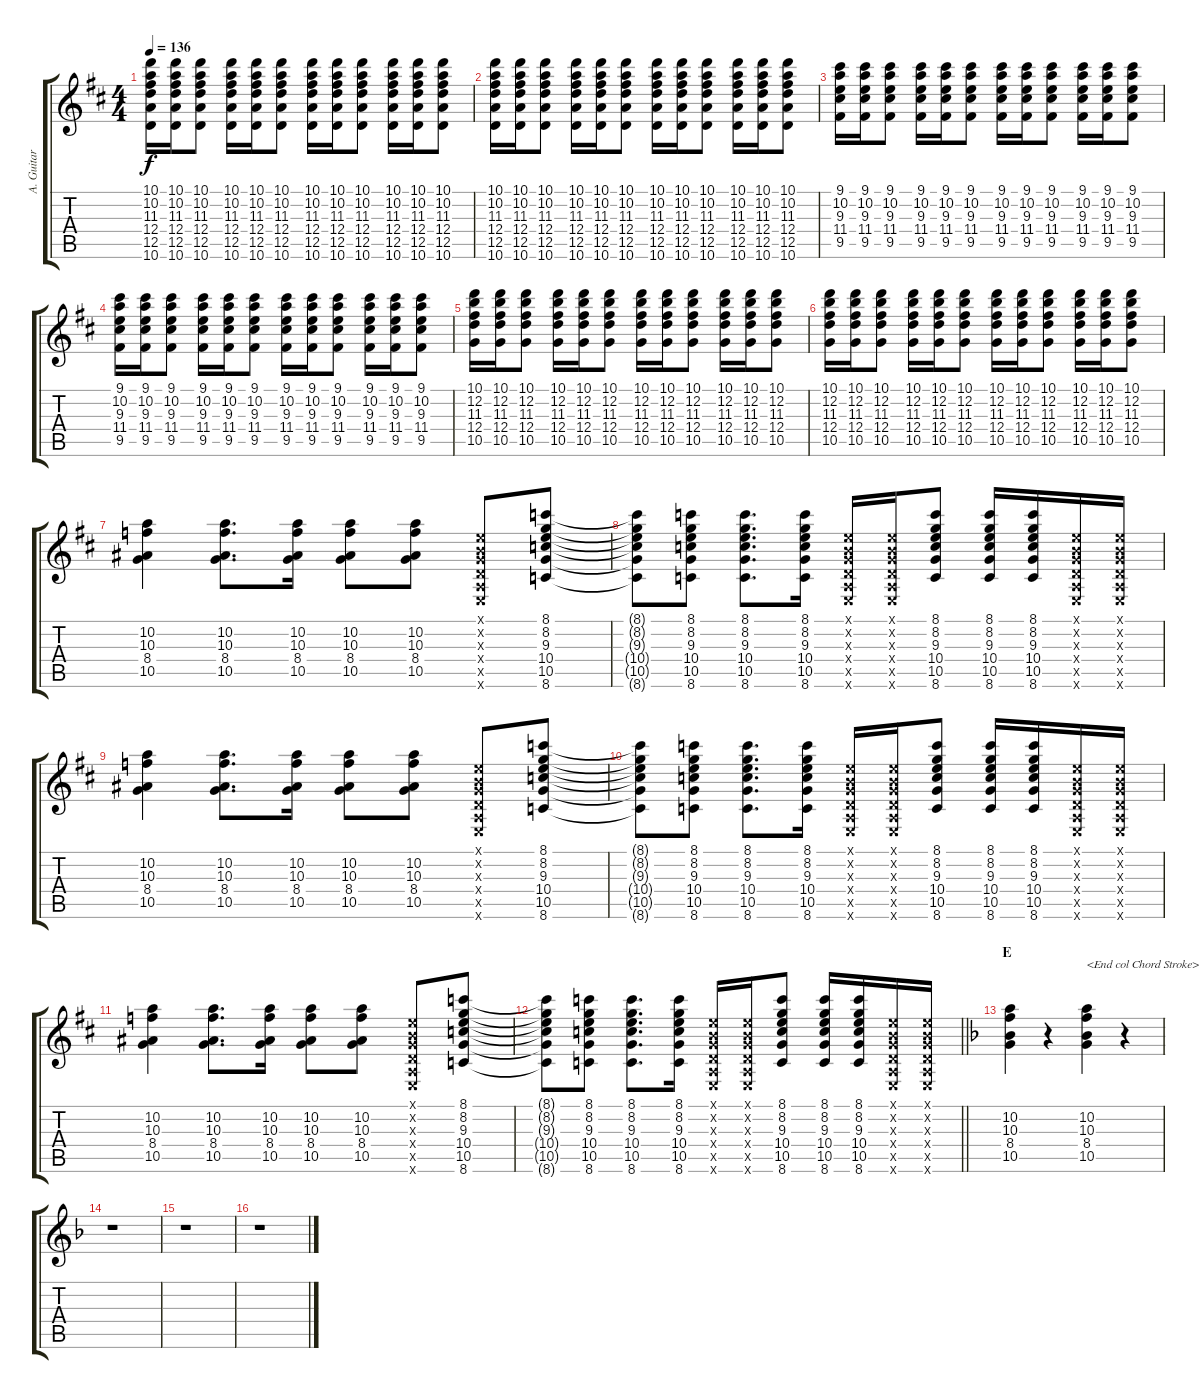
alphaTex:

\track ("A. Guitar" "A. Guitar") {instrument acousticguitarsteel}
\staff {score tabs}
\tuning (E4 B3 G3 D3 A2 E2) {hide}
\ts (4 4)
\tempo 136
\clef g2
\ks d
(10.1 10.2 11.3 12.4 12.5 10.6).16{dy f} (10.1 10.2 11.3 12.4 12.5 10.6).16 (10.1 10.2 11.3 12.4 12.5 10.6).8 (10.1 10.2 11.3 12.4 12.5 10.6).16 (10.1 10.2 11.3 12.4 12.5 10.6).16 (10.1 10.2 11.3 12.4 12.5 10.6).8 (10.1 10.2 11.3 12.4 12.5 10.6).16 (10.1 10.2 11.3 12.4 12.5 10.6).16 (10.1 10.2 11.3 12.4 12.5 10.6).8 (10.1 10.2 11.3 12.4 12.5 10.6).16 (10.1 10.2 11.3 12.4 12.5 10.6).16 (10.1 10.2 11.3 12.4 12.5 10.6).8 |
(10.1 10.2 11.3 12.4 12.5 10.6).16 (10.1 10.2 11.3 12.4 12.5 10.6).16 (10.1 10.2 11.3 12.4 12.5 10.6).8 (10.1 10.2 11.3 12.4 12.5 10.6).16 (10.1 10.2 11.3 12.4 12.5 10.6).16 (10.1 10.2 11.3 12.4 12.5 10.6).8 (10.1 10.2 11.3 12.4 12.5 10.6).16 (10.1 10.2 11.3 12.4 12.5 10.6).16 (10.1 10.2 11.3 12.4 12.5 10.6).8 (10.1 10.2 11.3 12.4 12.5 10.6).16 (10.1 10.2 11.3 12.4 12.5 10.6).16 (10.1 10.2 11.3 12.4 12.5 10.6).8 |
(9.1 10.2 9.3 11.4 9.5).16 (9.1 10.2 9.3 11.4 9.5).16 (9.1 10.2 9.3 11.4 9.5).8 (9.1 10.2 9.3 11.4 9.5).16 (9.1 10.2 9.3 11.4 9.5).16 (9.1 10.2 9.3 11.4 9.5).8 (9.1 10.2 9.3 11.4 9.5).16 (9.1 10.2 9.3 11.4 9.5).16 (9.1 10.2 9.3 11.4 9.5).8 (9.1 10.2 9.3 11.4 9.5).16 (9.1 10.2 9.3 11.4 9.5).16 (9.1 10.2 9.3 11.4 9.5).8 |
(9.1 10.2 9.3 11.4 9.5).16 (9.1 10.2 9.3 11.4 9.5).16 (9.1 10.2 9.3 11.4 9.5).8 (9.1 10.2 9.3 11.4 9.5).16 (9.1 10.2 9.3 11.4 9.5).16 (9.1 10.2 9.3 11.4 9.5).8 (9.1 10.2 9.3 11.4 9.5).16 (9.1 10.2 9.3 11.4 9.5).16 (9.1 10.2 9.3 11.4 9.5).8 (9.1 10.2 9.3 11.4 9.5).16 (9.1 10.2 9.3 11.4 9.5).16 (9.1 10.2 9.3 11.4 9.5).8 |
(10.1 12.2 11.3 12.4 10.5).16 (10.1 12.2 11.3 12.4 10.5).16 (10.1 12.2 11.3 12.4 10.5).8 (10.1 12.2 11.3 12.4 10.5).16 (10.1 12.2 11.3 12.4 10.5).16 (10.1 12.2 11.3 12.4 10.5).8 (10.1 12.2 11.3 12.4 10.5).16 (10.1 12.2 11.3 12.4 10.5).16 (10.1 12.2 11.3 12.4 10.5).8 (10.1 12.2 11.3 12.4 10.5).16 (10.1 12.2 11.3 12.4 10.5).16 (10.1 12.2 11.3 12.4 10.5).8 |
(10.1 12.2 11.3 12.4 10.5).16 (10.1 12.2 11.3 12.4 10.5).16 (10.1 12.2 11.3 12.4 10.5).8 (10.1 12.2 11.3 12.4 10.5).16 (10.1 12.2 11.3 12.4 10.5).16 (10.1 12.2 11.3 12.4 10.5).8 (10.1 12.2 11.3 12.4 10.5).16 (10.1 12.2 11.3 12.4 10.5).16 (10.1 12.2 11.3 12.4 10.5).8 (10.1 12.2 11.3 12.4 10.5).16 (10.1 12.2 11.3 12.4 10.5).16 (10.1 12.2 11.3 12.4 10.5).8 |
(10.2 10.3 8.4 10.5).4 (10.2 10.3 8.4 10.5).8{d} (10.2 10.3 8.4 10.5).16 (10.2 10.3 8.4 10.5).8 (10.2 10.3 8.4 10.5).8 (0.1{x} 0.2{x} 0.3{x} 0.4{x} 0.5{x} 0.6{x}).8 (8.1 8.2 9.3 10.4 10.5 8.6).8 |
(8.1{t} 8.2{t} 9.3{t} 10.4{t} 10.5{t} 8.6{t}).8 (8.1 8.2 9.3 10.4 10.5 8.6).8 (8.1 8.2 9.3 10.4 10.5 8.6).8{d} (8.1 8.2 9.3 10.4 10.5 8.6).16 (0.1{x} 0.2{x} 0.3{x} 0.4{x} 0.5{x} 0.6{x}).16 (0.1{x} 0.2{x} 0.3{x} 0.4{x} 0.5{x} 0.6{x}).16 (8.1 8.2 9.3 10.4 10.5 8.6).8 (8.1 8.2 9.3 10.4 10.5 8.6).16 (8.1 8.2 9.3 10.4 10.5 8.6).16 (0.1{x} 0.2{x} 0.3{x} 0.4{x} 0.5{x} 0.6{x}).16 (0.1{x} 0.2{x} 0.3{x} 0.4{x} 0.5{x} 0.6{x}).16 |
(10.2 10.3 8.4 10.5).4 (10.2 10.3 8.4 10.5).8{d} (10.2 10.3 8.4 10.5).16 (10.2 10.3 8.4 10.5).8 (10.2 10.3 8.4 10.5).8 (0.1{x} 0.2{x} 0.3{x} 0.4{x} 0.5{x} 0.6{x}).8 (8.1 8.2 9.3 10.4 10.5 8.6).8 |
(8.1{t} 8.2{t} 9.3{t} 10.4{t} 10.5{t} 8.6{t}).8 (8.1 8.2 9.3 10.4 10.5 8.6).8 (8.1 8.2 9.3 10.4 10.5 8.6).8{d} (8.1 8.2 9.3 10.4 10.5 8.6).16 (0.1{x} 0.2{x} 0.3{x} 0.4{x} 0.5{x} 0.6{x}).16 (0.1{x} 0.2{x} 0.3{x} 0.4{x} 0.5{x} 0.6{x}).16 (8.1 8.2 9.3 10.4 10.5 8.6).8 (8.1 8.2 9.3 10.4 10.5 8.6).16 (8.1 8.2 9.3 10.4 10.5 8.6).16 (0.1{x} 0.2{x} 0.3{x} 0.4{x} 0.5{x} 0.6{x}).16 (0.1{x} 0.2{x} 0.3{x} 0.4{x} 0.5{x} 0.6{x}).16 |
(10.2 10.3 8.4 10.5).4 (10.2 10.3 8.4 10.5).8{d} (10.2 10.3 8.4 10.5).16 (10.2 10.3 8.4 10.5).8 (10.2 10.3 8.4 10.5).8 (0.1{x} 0.2{x} 0.3{x} 0.4{x} 0.5{x} 0.6{x}).8 (8.1 8.2 9.3 10.4 10.5 8.6).8 |
\barLineRight lightlight
(8.1{t} 8.2{t} 9.3{t} 10.4{t} 10.5{t} 8.6{t}).8 (8.1 8.2 9.3 10.4 10.5 8.6).8 (8.1 8.2 9.3 10.4 10.5 8.6).8{d} (8.1 8.2 9.3 10.4 10.5 8.6).16 (0.1{x} 0.2{x} 0.3{x} 0.4{x} 0.5{x} 0.6{x}).16 (0.1{x} 0.2{x} 0.3{x} 0.4{x} 0.5{x} 0.6{x}).16 (8.1 8.2 9.3 10.4 10.5 8.6).8 (8.1 8.2 9.3 10.4 10.5 8.6).16 (8.1 8.2 9.3 10.4 10.5 8.6).16 (0.1{x} 0.2{x} 0.3{x} 0.4{x} 0.5{x} 0.6{x}).16 (0.1{x} 0.2{x} 0.3{x} 0.4{x} 0.5{x} 0.6{x}).16 |
\section ("" "E")
\ks f
(10.2 10.3 8.4 10.5).4 r.4 (10.2 10.3 8.4 10.5).4{txt "<End col Chord Stroke>"} r.4 |
r.1 |
r.1 |
r.1
